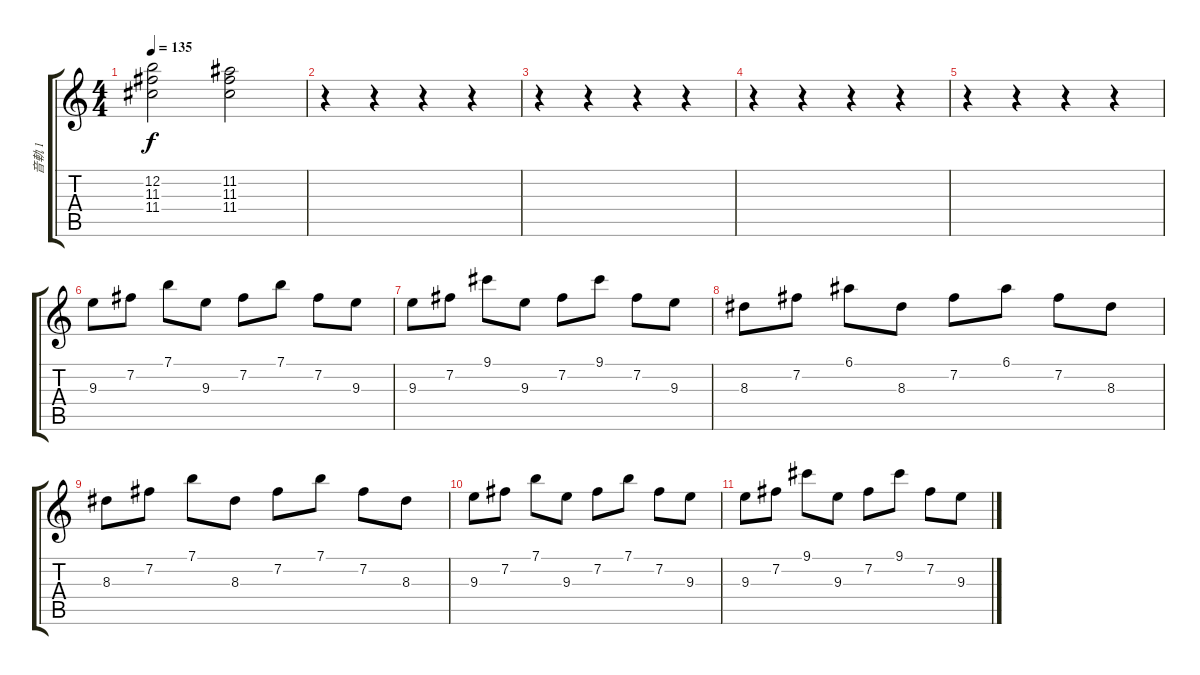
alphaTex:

\track ("音軌 1" "音軌 1") {instrument electricguitarjazz}
\staff {score tabs}
\tuning (E4 B3 G3 D3 A2 E2) {hide}
\ts (4 4)
\tempo 135
\clef g2
\ks c
(12.2 11.3 11.4).2{dy f} (11.2 11.3 11.4).2 |
r.4 r.4 r.4 r.4 |
r.4 r.4 r.4 r.4 |
r.4 r.4 r.4 r.4 |
r.4 r.4 r.4 r.4 |
9.3.8 7.2.8 7.1.8 9.3.8 7.2.8 7.1.8 7.2.8 9.3.8 |
9.3.8 7.2.8 9.1.8 9.3.8 7.2.8 9.1.8 7.2.8 9.3.8 |
8.3.8 7.2.8 6.1.8 8.3.8 7.2.8 6.1.8 7.2.8 8.3.8 |
8.3.8 7.2.8 7.1.8 8.3.8 7.2.8 7.1.8 7.2.8 8.3.8 |
9.3.8 7.2.8 7.1.8 9.3.8 7.2.8 7.1.8 7.2.8 9.3.8 |
9.3.8 7.2.8 9.1.8 9.3.8 7.2.8 9.1.8 7.2.8 9.3.8
